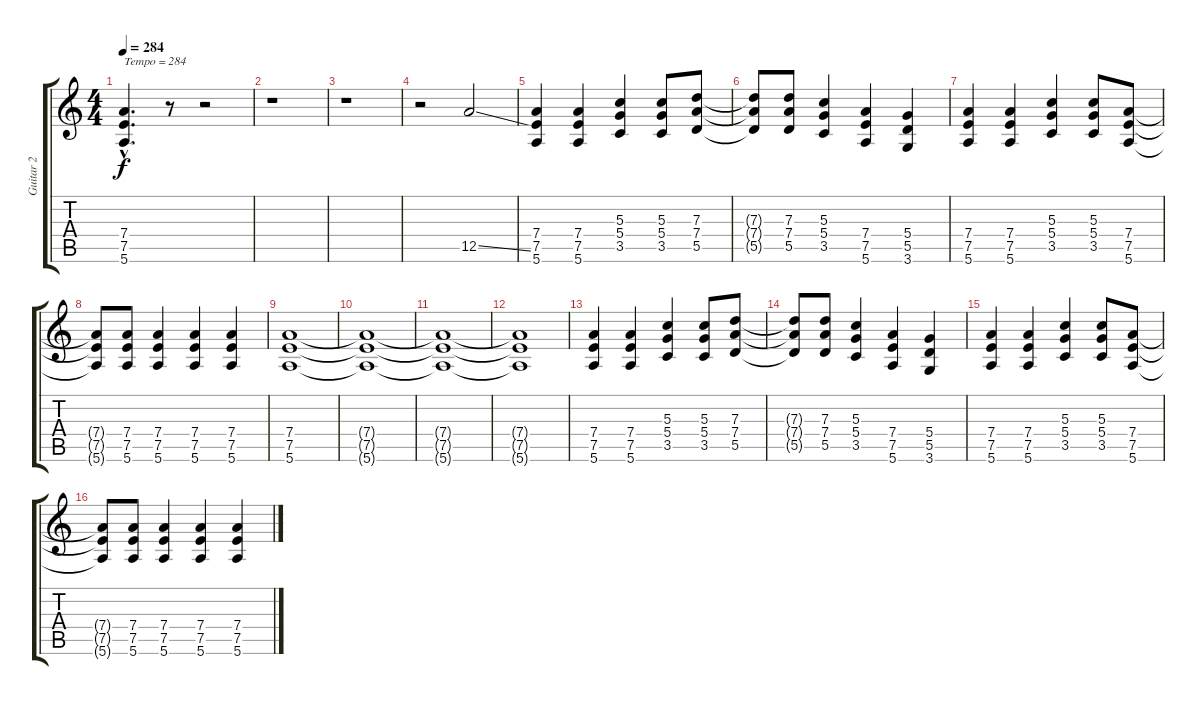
\track ("Guitar 2" "Guitar 2") {instrument distortionguitar}
\staff {score tabs}
\tuning (E4 B3 G3 D3 A2 E2) {hide}
\ts (4 4)
\tempo 284
\clef g2
\ks c
(7.4{hac} 7.5{hac} 5.6{hac}).4{d txt "Tempo = 284" dy f} r.8 r.2 |
r.1 |
r.1 |
r.2 12.5{ss}.2 |
(7.4 7.5 5.6).4 (7.4 7.5 5.6).4 (5.3 5.4 3.5).4 (5.3 5.4 3.5).8 (7.3 7.4 5.5).8 |
(7.3{t} 7.4{t} 5.5{t}).8 (7.3 7.4 5.5).8 (5.3 5.4 3.5).4 (7.4 7.5 5.6).4 (5.4 5.5 3.6).4 |
(7.4 7.5 5.6).4 (7.4 7.5 5.6).4 (5.3 5.4 3.5).4 (5.3 5.4 3.5).8 (7.4 7.5 5.6).8 |
(7.4{t} 7.5{t} 5.6{t}).8 (7.4 7.5 5.6).8 (7.4 7.5 5.6).4 (7.4 7.5 5.6).4 (7.4 7.5 5.6).4 |
(7.4 7.5 5.6).1 |
(7.4{t} 7.5{t} 5.6{t}).1 |
(7.4{t} 7.5{t} 5.6{t}).1 |
(7.4{t} 7.5{t} 5.6{t}).1 |
(7.4 7.5 5.6).4 (7.4 7.5 5.6).4 (5.3 5.4 3.5).4 (5.3 5.4 3.5).8 (7.3 7.4 5.5).8 |
(7.3{t} 7.4{t} 5.5{t}).8 (7.3 7.4 5.5).8 (5.3 5.4 3.5).4 (7.4 7.5 5.6).4 (5.4 5.5 3.6).4 |
(7.4 7.5 5.6).4 (7.4 7.5 5.6).4 (5.3 5.4 3.5).4 (5.3 5.4 3.5).8 (7.4 7.5 5.6).8 |
(7.4{t} 7.5{t} 5.6{t}).8 (7.4 7.5 5.6).8 (7.4 7.5 5.6).4 (7.4 7.5 5.6).4 (7.4 7.5 5.6).4
